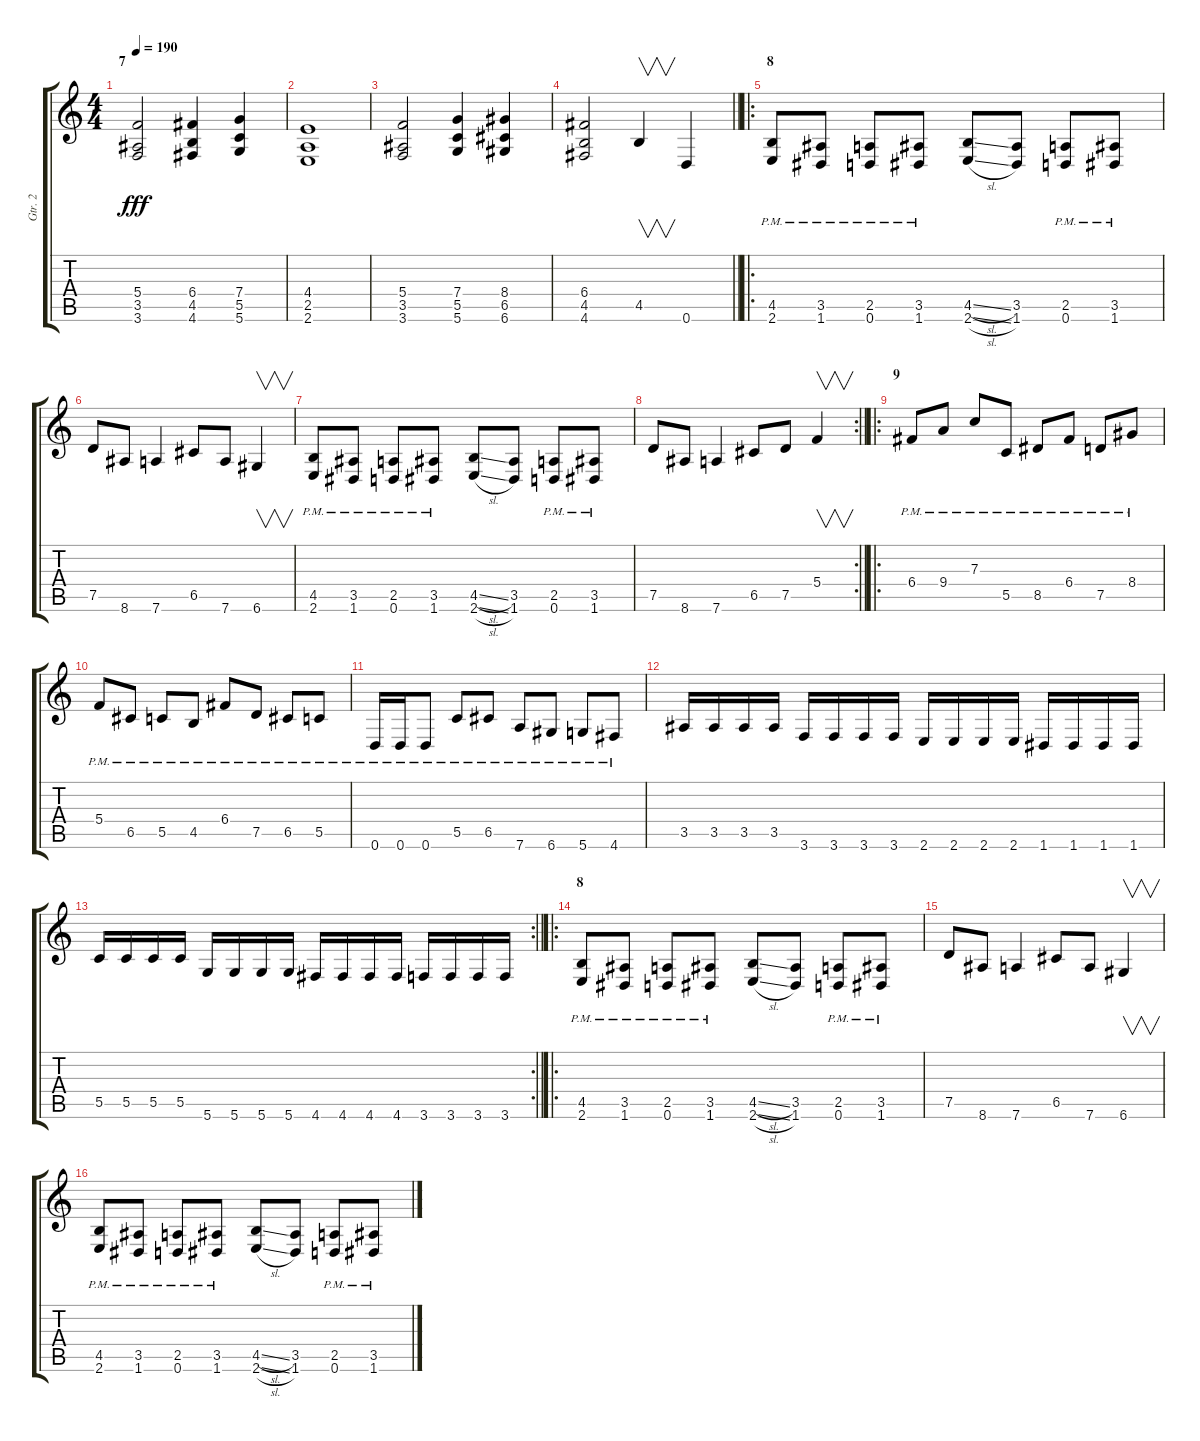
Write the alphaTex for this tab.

\track ("Gtr. 2" "Gtr. 2") {instrument distortionguitar}
\staff {score tabs}
\tuning (D4 A3 F3 C3 G2 D2) {hide}
\ts (4 4)
\section ("" "7")
\tempo 190
\clef g2
\ks c
(5.4 3.5 3.6).2{dy fff} (6.4 4.5 4.6).4 (7.4 5.5 5.6).4 |
(4.4 2.5 2.6).1 |
(5.4 3.5 3.6).2 (7.4 5.5 5.6).4 (8.4 6.5 6.6).4 |
\barLineRight lightlight
(6.4 4.5 4.6).2 4.5.4{v instrument guitarharmonics} 0.6.4{instrument distortionguitar} |
\ro
\section ("" "8")
(4.5{pm} 2.6{pm}).8{instrument distortionguitar} (3.5{pm} 1.6{pm}).8 (2.5{pm} 0.6{pm}).8 (3.5{pm} 1.6{pm}).8 (4.5{sl} 2.6{sl}).8 (3.5 1.6).8 (2.5{pm} 0.6{pm}).8 (3.5{pm} 1.6{pm}).8 |
7.5.8 8.6.8 7.6.4 6.5.8 7.6.8 6.6.4{v instrument guitarharmonics} |
(4.5{pm} 2.6{pm}).8{instrument distortionguitar} (3.5{pm} 1.6{pm}).8 (2.5{pm} 0.6{pm}).8 (3.5{pm} 1.6{pm}).8 (4.5{sl} 2.6{sl}).8 (3.5 1.6).8 (2.5{pm} 0.6{pm}).8 (3.5{pm} 1.6{pm}).8 |
\rc 2
\barLineRight lightlight
7.5.8 8.6.8 7.6.4 6.5.8 7.5.8 5.4.4{v instrument guitarharmonics} |
\ro
\section ("" "9")
6.4{pm}.8{instrument distortionguitar} 9.4{pm}.8 7.3{pm}.8 5.5{pm}.8 8.5{pm}.8 6.4{pm}.8 7.5{pm}.8 8.4{pm}.8 |
5.4{pm}.8 6.5{pm}.8 5.5{pm}.8 4.5{pm}.8 6.4{pm}.8 7.5{pm}.8 6.5{pm}.8 5.5{pm}.8 |
0.6{pm}.16 0.6{pm}.16 0.6{pm}.8 5.5{pm}.8 6.5{pm}.8 7.6{pm}.8 6.6{pm}.8 5.6{pm}.8 4.6{pm}.8 |
3.5.16 3.5.16 3.5.16 3.5.16 3.6.16 3.6.16 3.6.16 3.6.16 2.6.16 2.6.16 2.6.16 2.6.16 1.6.16 1.6.16 1.6.16 1.6.16 |
\rc 2
\barLineRight lightlight
5.5.16 5.5.16 5.5.16 5.5.16 5.6.16 5.6.16 5.6.16 5.6.16 4.6.16 4.6.16 4.6.16 4.6.16 3.6.16 3.6.16 3.6.16 3.6.16 |
\ro
\section ("" "8")
(4.5{pm} 2.6{pm}).8{instrument distortionguitar} (3.5{pm} 1.6{pm}).8 (2.5{pm} 0.6{pm}).8 (3.5{pm} 1.6{pm}).8 (4.5{sl} 2.6{sl}).8 (3.5 1.6).8 (2.5{pm} 0.6{pm}).8 (3.5{pm} 1.6{pm}).8 |
7.5.8 8.6.8 7.6.4 6.5.8 7.6.8 6.6.4{v instrument guitarharmonics} |
(4.5{pm} 2.6{pm}).8{instrument distortionguitar} (3.5{pm} 1.6{pm}).8 (2.5{pm} 0.6{pm}).8 (3.5{pm} 1.6{pm}).8 (4.5{sl} 2.6{sl}).8 (3.5 1.6).8 (2.5{pm} 0.6{pm}).8 (3.5{pm} 1.6{pm}).8
